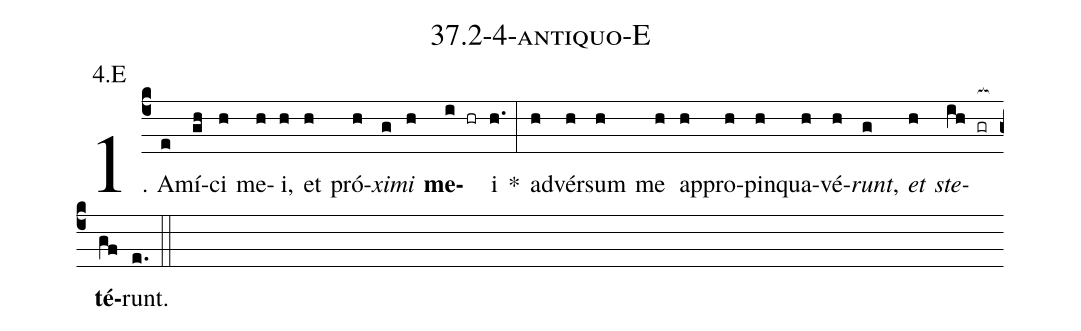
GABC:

name: 37.2-4-antiquo-E;
annotation: 4.E;
%%
(c4)1. A(e)mí(gh)ci(h) me(h)i,(h) et(h) pró(h)<i>xi</i>(g)<i>mi</i>(h) <b>me</b>(i hr)i(h.) *(:) ad(h)vér(h)sum(h) me(h) ap(h)pro(h)pin(h)qua(h)vé(h)<i>runt</i>,(g) <i>et</i>(h) <i>ste</i>(ih gr[ocb:1{])<b>té</b>(gf[ocb:0}])runt.(e.) (::)


%E(h) u(g) o(h) u(ih) a(gf) e.(e.) (::)
